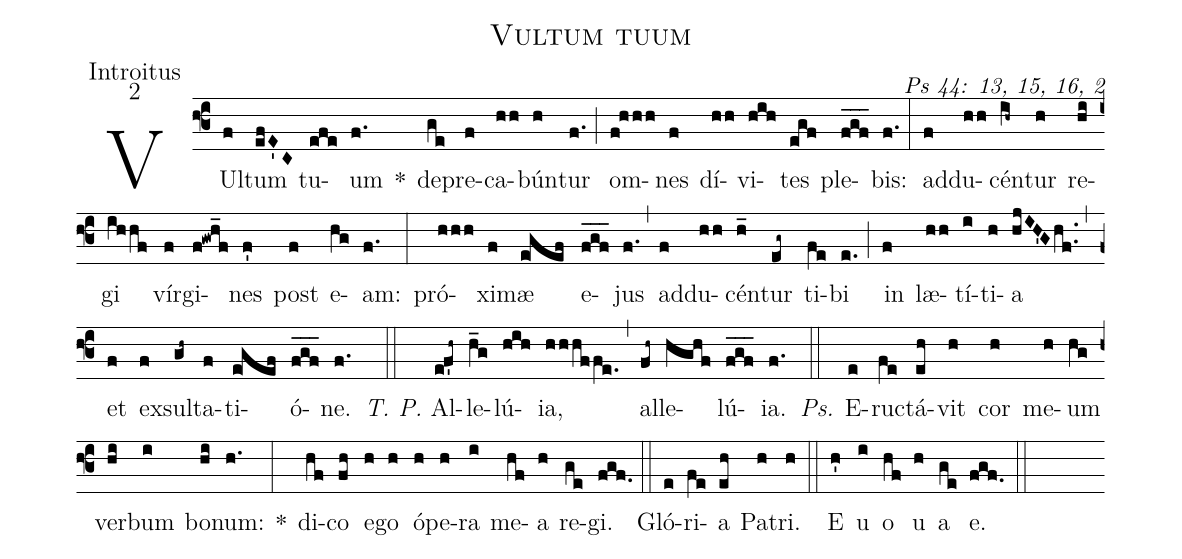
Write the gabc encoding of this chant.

name: Vultum tuum;
office-part: Introitus;
mode: 2;
commentary: Ps 44: 13, 15, 16, 2;
%%
(f3) VUl(f)tum(efE'C) tu(efe)um(f.) *() de(ge)pre(f)ca(hh)bún(h)tur(f.) (;) om(f!hhh)nes(f) dí(hh)vi(hih)tes(egf) ple(f_g_f_)bis:(f.) (:)
ad(f)du(hh)cén(ih~)tur(h) re(hi)gi(ihhf) vír(f)gi(f!gwh_f)nes(f') post(f) e(hg)am:(f.) (:)
pró(hhh)xi(f)mæ(e!gef) e(f_g_f_)jus(f.) (,) ad(f)du(hh)cén(h_)tur(eg~) ti(fe)bi(e.) (;) in(f) læ(hh)tí(i)ti(h)a(hjIH'Ghf..) (,) et(f) ex(f)sul(gh~)ta(f)ti(e!gef)ó(f_g_f_)ne.(f.) (::)
<i>T. P.</i> Al(ef'h~)le(h_g)lú(hih)ia,(hhhffe.) (,) al(fh~)le(hghf)lú(f_g_f_)ia.(f.) (::)
<i>Ps.</i> E(e)ruc(fe)tá(eh)vit(h) cor(h) me(h)um(hg) ver(hi)bum(i) bo(hi)num:(h.) *(:)
di(hf)co(fh) e(h)go(h) ó(h)pe(h)ra(i) me(hf)a(h) re(ge)gi.(fgf.) (::)
Gló(e)ri(fe)a(eh) Pa(h)tri.(h) (::)
<eu>E(h') u(i) o(hf) u(h) a(ge) e.</eu>(fgf.) (::)
